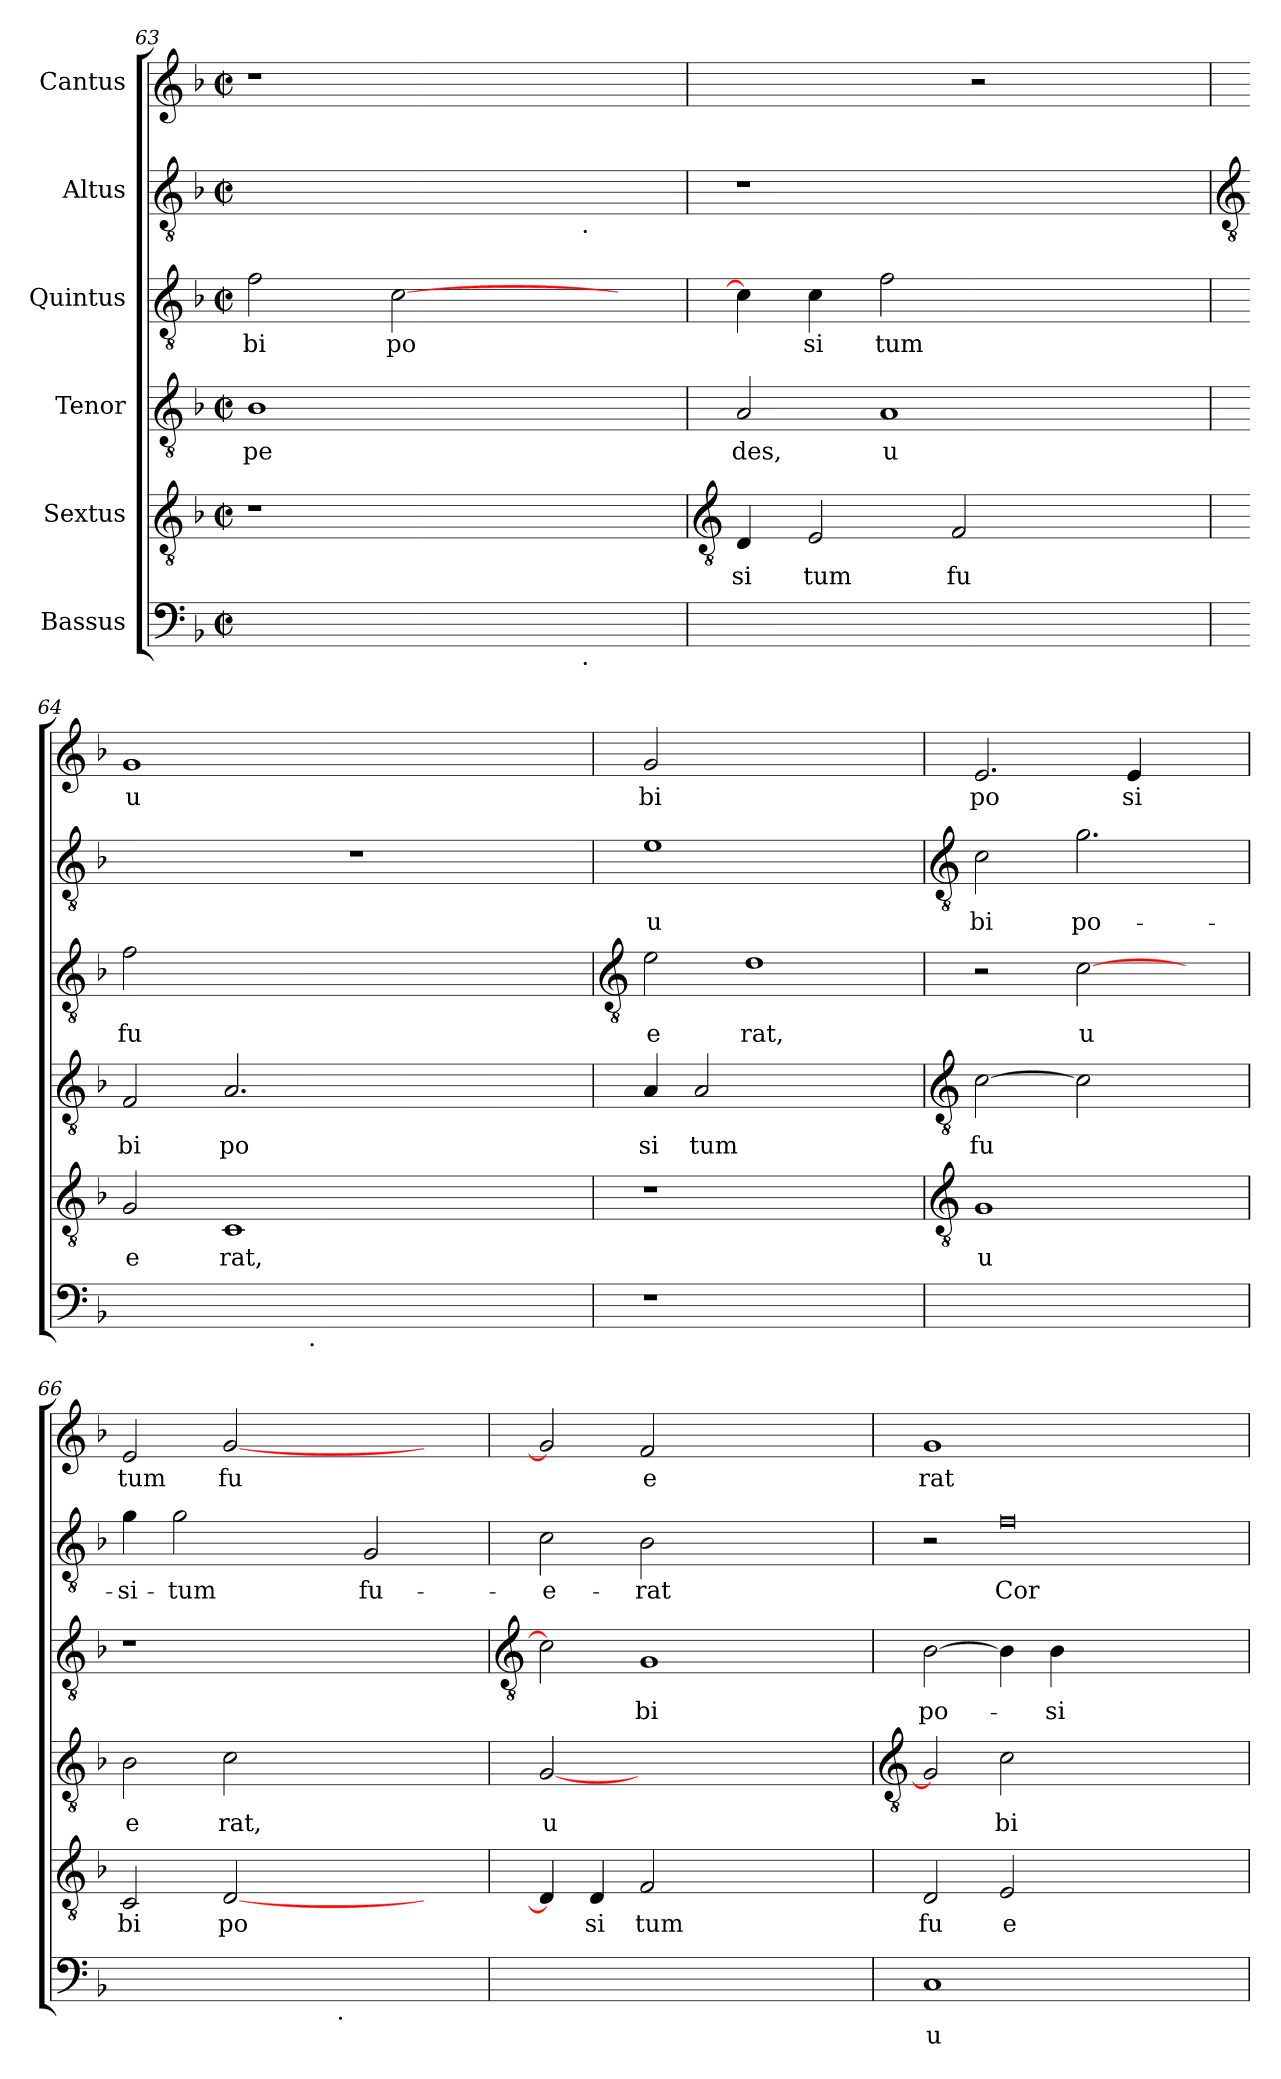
**kern	**text	**kern	**text	**kern	**text	**kern	**text	**kern	**text	**kern	**text
*part6	*part6	*part5	*part5	*part4	*part4	*part3	*part3	*part2	*part2	*part1	*part1
*staff6	*staff6	*staff5	*staff5	*staff4	*staff4	*staff3	*staff3	*staff2	*staff2	*staff1	*staff1
*I"Bassus	*	*I"Sextus	*	*I"Tenor	*	*I"Quintus	*	*I"Altus	*	*I"Cantus	*
!!LO:LB:g=z
*clefF4	*	*clefGv2	*	*clefGv2	*	*clefGv2	*	*clefGv2	*	*clefG2	*
*k[b-]	*	*k[b-]	*	*k[b-]	*	*k[b-]	*	*k[b-]	*	*k[b-]	*
*F:	*	*F:	*	*F:	*	*F:	*	*F:	*	*F:	*
*M2/2	*	*M2/2	*	*M2/2	*	*M2/2	*	*M2/2	*	*M2/2	*
*met(c|)	*	*met(c|)	*	*met(c|)	*	*met(c|)	*	*met(c|)	*	*met(c|)	*
=63	=63	=63	=63	=63	=63	=63	=63	=63	=63	=63	=63
!	!	!	!	!	!LO:LY:b	!	!LO:LY:b	!	!	!	!
4ryy	.	1r	.	1B-	pe	2f\	bi	4ryy	.	1r	.
4ryy	.	.	.	.	.	.	.	4ryy	.	.	.
!	!	!	!	!	!	!	!LO:LY:b	!	!	!	!
4ryy	.	.	.	.	.	[2c\	po	4ryy	.	.	.
32ryy	.	.	.	.	.	.	.	32ryy	.	.	.
32ryy	.	.	.	.	.	.	.	32ryy	.	.	.
32ryy	.	.	.	.	.	.	.	32ryy	.	.	.
32ryy	.	.	.	.	.	.	.	32ryy	.	.	.
32ryy	.	.	.	.	.	.	.	32ryy	.	.	.
32ryy	.	.	.	.	.	.	.	32ryy	.	.	.
!	!	!	!	!	!	!	!	!LO:TX:b:t=.	!	!	!
!LO:TX:b:t=.	!	!	!	!	!	!	!	!	!	!	!
32ryy	.	.	.	.	.	.	.	32ryy	.	.	.
4ryy	.	.	.	.	.	.	.	4ryy	.	.	.
.	.	8..ryy	.	8..ryy	.	8..ryy	.	.	.	8..ryy	.
!!LO:LB:g=z
=64	=64	=64	=64	=64	=64	=64	=64	=64	=64	=64	=64
*	*	*clefGv2	*	*	*	*	*	*	*	*	*
!	!	!	!LO:LY:b	!	!LO:LY:b	!	!	!	!	!	!
4ryy	.	4D/	si	2A/	des,	4c\]	.	1r	.	4ryy	.
!	!	!	!LO:LY:b	!	!	!	!LO:LY:b	!	!	!	!
4ryy	.	2E/	tum	.	.	4c\	si	.	.	4ryy	.
!	!	!	!	!	!LO:LY:b	!	!LO:LY:b	!	!	!	!
4ryy	.	.	.	1A	u	2f\	tum	.	.	4ryy	.
!	!	!	!LO:LY:b	!	!	!	!	!	!	!	!
32ryy	.	2F/	fu	.	.	.	.	.	.	32ryy	.
4ryy	.	.	.	.	.	.	.	.	.	2r	.
.	.	.	.	.	.	2ryy	.	2ryy	.	.	.
4...ryy	.	.	.	.	.	.	.	.	.	.	.
.	.	4ryy	.	.	.	.	.	.	.	.	.
.	.	.	.	.	.	.	.	.	.	8..ryy	.
!!LO:LB:g=z
=64A	=64A	=64A	=64A	=64A	=64A	=64A	=64A	=64A	=64A	=64A	=64A
*	*	*	*	*	*	*	*	*clefGv2	*	*	*
!	!	!	!LO:LY:b	!	!LO:LY:b	!	!LO:LY:b	!	!	!	!LO:LY:b
4ryy	.	2G/	e	2F/	bi	2f\	fu	4ryy	.	1g	u
4ryy	.	.	.	.	.	.	.	4ryy	.	.	.
!	!	!	!LO:LY:b	!	!LO:LY:b	!	!	!	!	!	!
32ryy	.	1C	rat,	2.A/	po	1ryy	.	4ryy	.	.	.
32ryy	.	.	.	.	.	.	.	.	.	.	.
32ryy	.	.	.	.	.	.	.	.	.	.	.
32ryy	.	.	.	.	.	.	.	.	.	.	.
32ryy	.	.	.	.	.	.	.	.	.	.	.
32ryy	.	.	.	.	.	.	.	.	.	.	.
!LO:TX:b:t=.	!	!	!	!	!	!	!	!	!	!	!
32ryy	.	.	.	.	.	.	.	.	.	.	.
4ryy	.	.	.	.	.	.	.	.	.	.	.
.	.	.	.	.	.	.	.	32ryy	.	.	.
.	.	.	.	.	.	.	.	1r	.	.	.
2ryy	.	.	.	.	.	.	.	.	.	.	.
.	.	.	.	.	.	.	.	.	.	2ryy	.
.	.	.	.	2ryy	.	.	.	.	.	.	.
4ryy	.	.	.	.	.	.	.	.	.	.	.
.	.	4ryy	.	.	.	4ryy	.	.	.	4ryy	.
16ryy	.	.	.	.	.	.	.	.	.	.	.
.	.	32ryy	.	32ryy	.	32ryy	.	.	.	32ryy	.
!!LO:LB:g=z
=65A	=65A	=65A	=65A	=65A	=65A	=65A	=65A	=65A	=65A	=65A	=65A
*	*	*	*	*	*	*clefGv2	*	*	*	*	*
!	!	!	!	!	!LO:LY:b	!	!LO:LY:b	!	!LO:LY:b	!	!LO:LY:b
1r	.	1r	.	4A/	si	2e\	e	1e	u	2g/	bi
!	!	!	!	!	!LO:LY:b	!	!	!	!	!	!
.	.	.	.	2A/	tum	.	.	.	.	.	.
!	!	!	!	!	!	!	!LO:LY:b	!	!	!	!
.	.	.	.	.	.	1d	rat,	.	.	1ryy	.
.	.	.	.	2.ryy	.	.	.	.	.	.	.
2ryy	.	2ryy	.	.	.	.	.	2ryy	.	.	.
!!LO:LB:g=z
=66	=66	=66	=66	=66	=66	=66	=66	=66	=66	=66	=66
*	*	*clefGv2	*	*clefGv2	*	*	*	*clefGv2	*	*	*
!	!	!	!LO:LY:b	!	!LO:LY:b	!	!	!	!LO:LY:b	!	!LO:LY:b
4ryy	.	1G	u	[2c\	fu	2r	.	2c\	bi	2.e/	po
4ryy	.	.	.	.	.	.	.	.	.	.	.
!	!	!	!	!	!	!	!LO:LY:b	!	!LO:LY:b	!	!
4ryy	.	.	.	2c\]	.	[2c\	u	2.g\	po-	.	.
!	!	!	!	!	!	!	!	!	!	!	!LO:LY:b
32ryy	.	.	.	.	.	.	.	.	.	4e/	si
4ryy	.	.	.	.	.	.	.	.	.	.	.
.	.	4ryy	.	4ryy	.	4ryy	.	.	.	4ryy	.
8..ryy	.	.	.	.	.	.	.	.	.	.	.
=66A	=66A	=66A	=66A	=66A	=66A	=66A	=66A	=66A	=66A	=66A	=66A
!	!	!	!LO:LY:b	!	!LO:LY:b	!	!	!	!LO:LY:b	!	!LO:LY:b
4ryy	.	2C/	bi	2B-\	e	1r	.	4g\	-si-	2e/	tum
!	!	!	!	!	!	!	!	!	!LO:LY:b	!	!
4ryy	.	.	.	.	.	.	.	2g\	-tum	.	.
!	!	!	!LO:LY:b	!	!LO:LY:b	!	!	!	!	!	!LO:LY:b
64ryy	.	[2D/	po	2c\	rat,	.	.	.	.	[2g/	fu
64ryy	.	.	.	.	.	.	.	.	.	.	.
64ryy	.	.	.	.	.	.	.	.	.	.	.
64ryy	.	.	.	.	.	.	.	.	.	.	.
64ryy	.	.	.	.	.	.	.	.	.	.	.
64ryy	.	.	.	.	.	.	.	.	.	.	.
64ryy	.	.	.	.	.	.	.	.	.	.	.
64ryy	.	.	.	.	.	.	.	.	.	.	.
64ryy	.	.	.	.	.	.	.	.	.	.	.
64ryy	.	.	.	.	.	.	.	.	.	.	.
64ryy	.	.	.	.	.	.	.	.	.	.	.
64ryy	.	.	.	.	.	.	.	.	.	.	.
!LO:TX:b:t=.	!	!	!	!	!	!	!	!	!	!	!
64ryy	.	.	.	.	.	.	.	.	.	.	.
4ryy	.	.	.	.	.	.	.	.	.	.	.
!	!	!	!	!	!	!	!	!	!LO:LY:b	!	!
.	.	.	.	.	.	.	.	2G/	fu-	.	.
4ryy	.	.	.	.	.	.	.	.	.	.	.
.	.	4ryy	.	4ryy	.	4ryy	.	.	.	4ryy	.
32.ryy	.	.	.	.	.	.	.	.	.	.	.
!!LO:LB:g=z
=67A	=67A	=67A	=67A	=67A	=67A	=67A	=67A	=67A	=67A	=67A	=67A
*	*	*	*	*	*	*clefGv2	*	*	*	*	*
!	!	!	!	!	!LO:LY:b	!	!	!	!LO:LY:b	!	!
4ryy	.	4D/]	.	[2G/	u	2c\]	.	2c\	-e-	2g/]	.
!	!	!	!LO:LY:b	!	!	!	!	!	!	!	!
4ryy	.	4D/	si	.	.	.	.	.	.	.	.
!	!	!	!LO:LY:b	!	!	!	!LO:LY:b	!	!LO:LY:b	!	!LO:LY:b
64ryy	.	2F/	tum	1ryy	.	1G	bi	2B-\	-rat	2f/	e
64ryy	.	.	.	.	.	.	.	.	.	.	.
64ryy	.	.	.	.	.	.	.	.	.	.	.
2ryy	.	.	.	.	.	.	.	.	.	.	.
.	.	2ryy	.	.	.	.	.	2ryy	.	2ryy	.
4ryy	.	.	.	.	.	.	.	.	.	.	.
8ryy	.	.	.	.	.	.	.	.	.	.	.
16ryy	.	.	.	.	.	.	.	.	.	.	.
64ryy	.	.	.	.	.	.	.	.	.	.	.
!!LO:LB:g=z
=68A	=68A	=68A	=68A	=68A	=68A	=68A	=68A	=68A	=68A	=68A	=68A
*	*	*	*	*clefGv2	*	*	*	*	*	*	*
!	!LO:LY:b	!	!LO:LY:b	!	!	!	!LO:LY:b	!	!	!	!LO:LY:b
1C	u-	2D/	fu	2G/]	.	[2B-\	po-	2r	.	1g	rat
!	!	!	!LO:LY:b	!	!LO:LY:b	!	!	!	!LO:LY:b	!	!
.	.	2E/	e	2c\	bi	4B-\]	.	0f	Cor-	.	.
!	!	!	!	!	!	!	!LO:LY:b	!	!	!	!
.	.	.	.	.	.	4B-\	-si-	.	.	.	.
1.ryy	.	1.ryy	.	1.ryy	.	1.ryy	.	.	.	1.ryy	.
=	=	=	=	=	=	=	=	=	=	=	=
*-	*-	*-	*-	*-	*-	*-	*-	*-	*-	*-	*-
